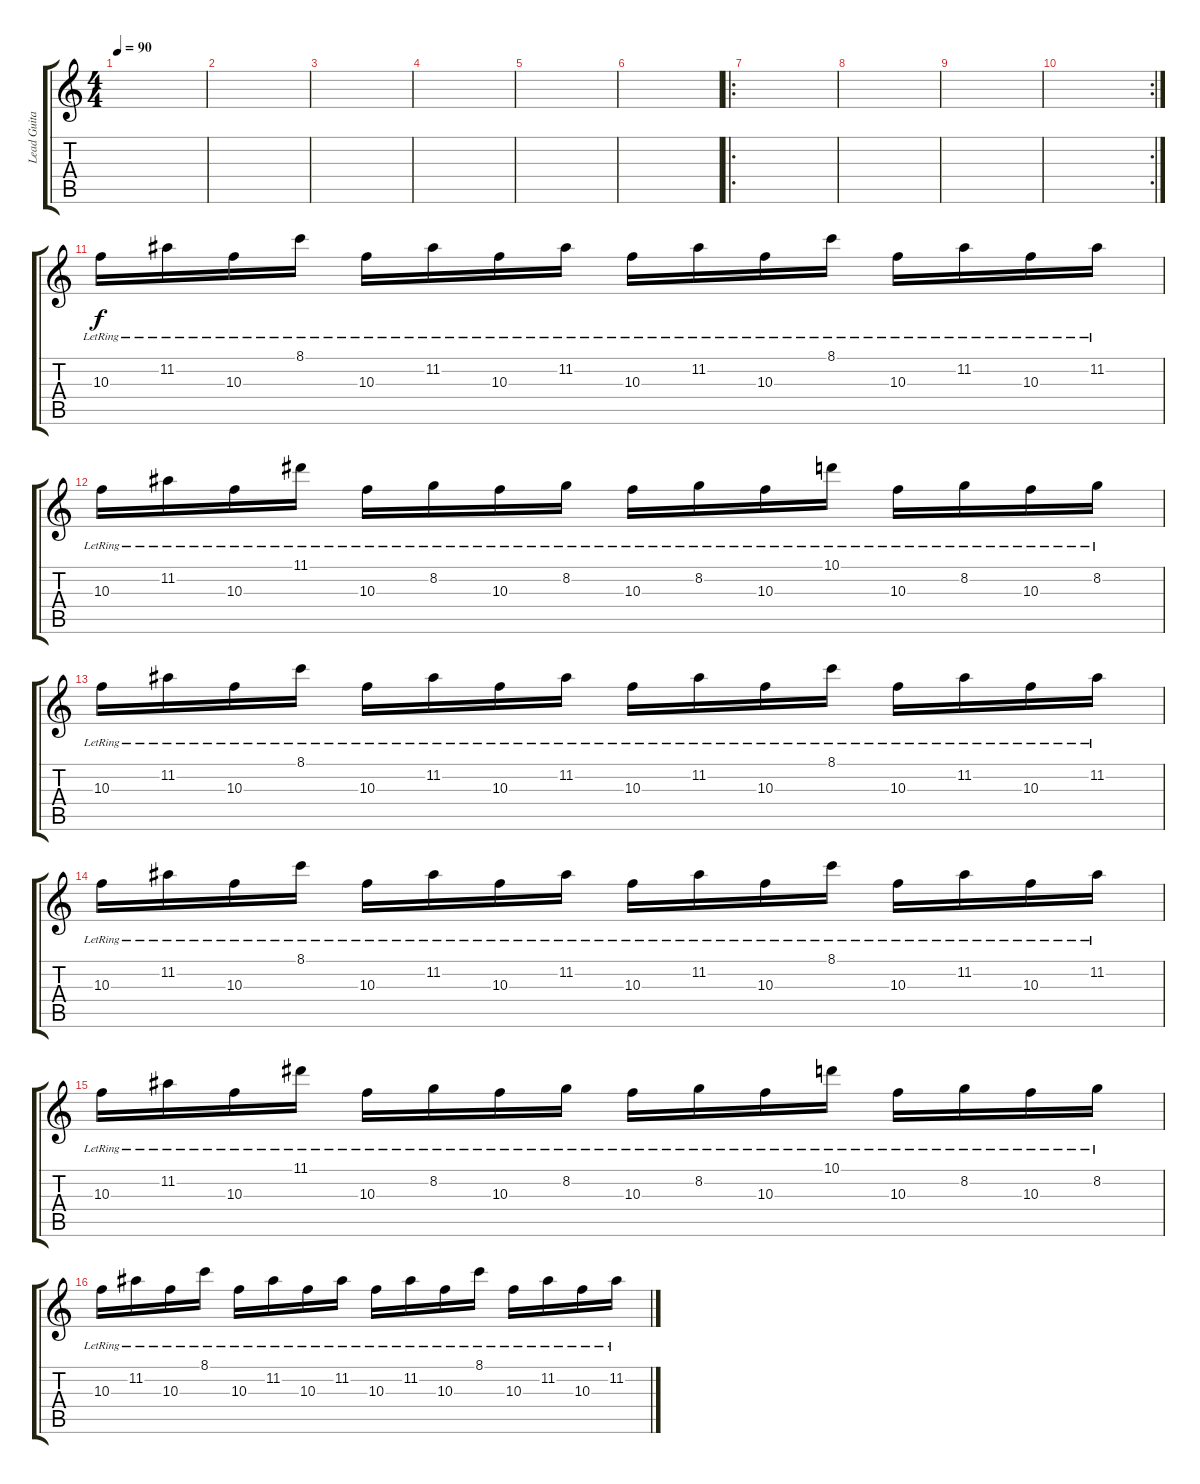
\track ("Lead Guitar" "Lead Guita") {instrument acousticguitarsteel}
\staff {score tabs}
\tuning (E4 B3 G3 D3 A2 E2) {hide}
\ts (4 4)
\tempo 90
\clef g2
\ks c
|
|
|
|
|
|
\ro
|
|
|
\rc 2
|
10.3{lr}.16 11.2{lr}.16 10.3{lr}.16 8.1{lr}.16 10.3{lr}.16 11.2{lr}.16 10.3{lr}.16 11.2{lr}.16 10.3{lr}.16 11.2{lr}.16 10.3{lr}.16 8.1{lr}.16 10.3{lr}.16 11.2{lr}.16 10.3{lr}.16 11.2{lr}.16 |
10.3{lr}.16 11.2{lr}.16 10.3{lr}.16 11.1{lr}.16 10.3{lr}.16 8.2{lr}.16 10.3{lr}.16 8.2{lr}.16 10.3{lr}.16 8.2{lr}.16 10.3{lr}.16 10.1{lr}.16 10.3{lr}.16 8.2{lr}.16 10.3{lr}.16 8.2{lr}.16 |
10.3{lr}.16 11.2{lr}.16 10.3{lr}.16 8.1{lr}.16 10.3{lr}.16 11.2{lr}.16 10.3{lr}.16 11.2{lr}.16 10.3{lr}.16 11.2{lr}.16 10.3{lr}.16 8.1{lr}.16 10.3{lr}.16 11.2{lr}.16 10.3{lr}.16 11.2{lr}.16 |
10.3{lr}.16 11.2{lr}.16 10.3{lr}.16 8.1{lr}.16 10.3{lr}.16 11.2{lr}.16 10.3{lr}.16 11.2{lr}.16 10.3{lr}.16 11.2{lr}.16 10.3{lr}.16 8.1{lr}.16 10.3{lr}.16 11.2{lr}.16 10.3{lr}.16 11.2{lr}.16 |
10.3{lr}.16 11.2{lr}.16 10.3{lr}.16 11.1{lr}.16 10.3{lr}.16 8.2{lr}.16 10.3{lr}.16 8.2{lr}.16 10.3{lr}.16 8.2{lr}.16 10.3{lr}.16 10.1{lr}.16 10.3{lr}.16 8.2{lr}.16 10.3{lr}.16 8.2{lr}.16 |
10.3{lr}.16 11.2{lr}.16 10.3{lr}.16 8.1{lr}.16 10.3{lr}.16 11.2{lr}.16 10.3{lr}.16 11.2{lr}.16 10.3{lr}.16 11.2{lr}.16 10.3{lr}.16 8.1{lr}.16 10.3{lr}.16 11.2{lr}.16 10.3{lr}.16 11.2{lr}.16
